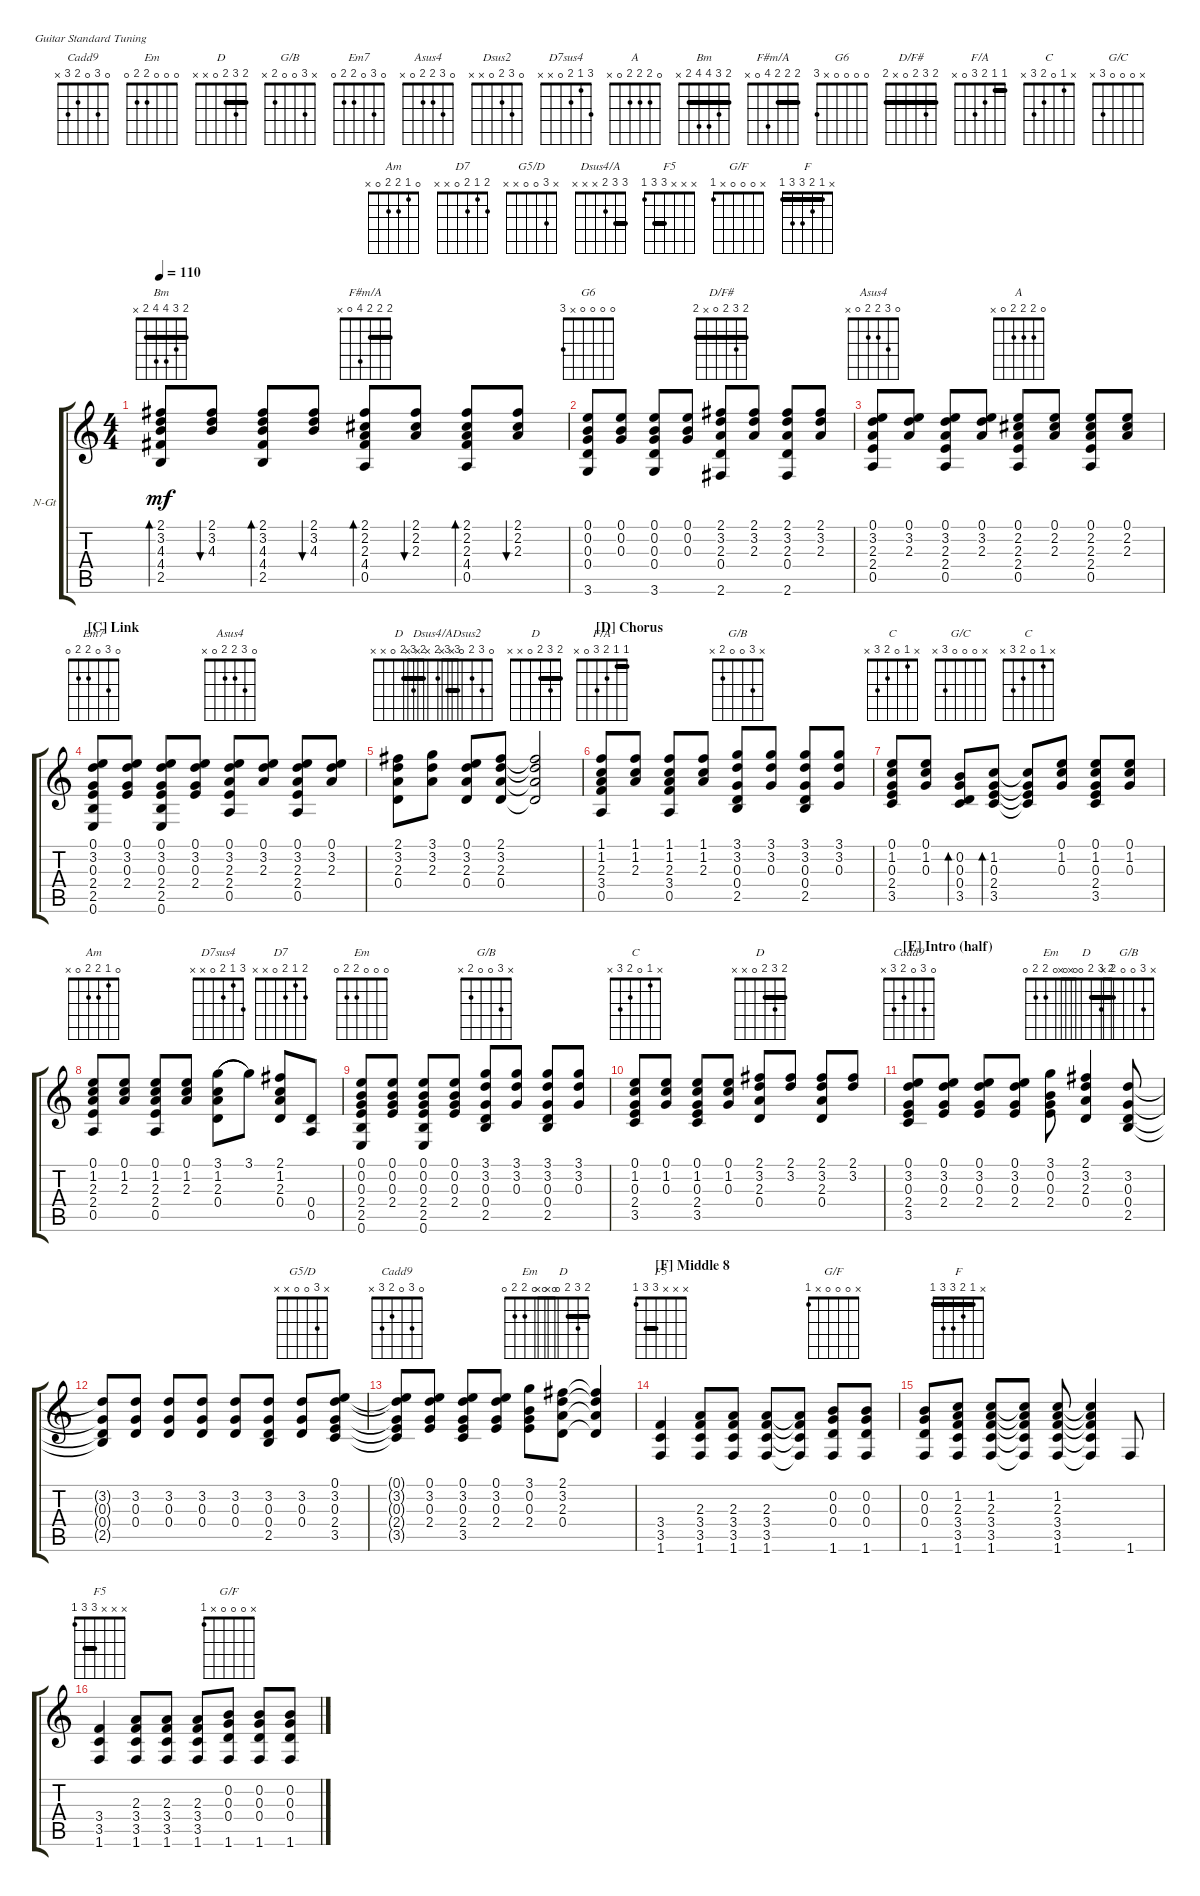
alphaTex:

\defaultSystemsLayout 4
\bracketExtendMode groupsimilarinstruments
\firstSystemTrackNameOrientation horizontal
\otherSystemsTrackNameOrientation horizontal
\chordDiagramsInScore
\track ("Guitar" "N-Gt") {instrument acousticguitarnylon}
\staff {score tabs}
\tuning (E4 B3 G3 D3 A2 E2)
\chord ("Cadd9" 0 3 0 2 3 x)
\chord ("Em" 3 0 0 2 x x)
\chord ("D" 2 3 2 0 x x) {barre 2}
\chord ("G/B" 3 3 0 0 2 x) {barre 3}
\chord ("Em7" 0 3 0 2 2 0)
\chord ("Asus4" 0 3 2 2 0 x)
\chord ("Dsus2" 0 3 2 0 x x)
\chord ("D7sus4" 3 1 2 0 x x)
\chord ("A" 0 2 2 2 0 x)
\chord ("Bm" 2 3 4 4 2 x) {barre 2}
\chord ("F#m/A" 2 2 2 4 0 x) {barre (2 2)}
\chord ("G6" 0 0 0 0 x 3)
\chord ("D/F#" 2 3 2 0 x 2) {barre 2}
\chord ("F/A" 1 1 2 3 0 x) {barre 1}
\chord ("C" 0 1 0 2 3 x)
\chord ("G/C" x 0 0 0 3 x)
\chord ("Am" 0 1 2 2 0 x)
\chord ("D7" 2 1 2 0 x x)
\chord ("Em" 0 0 0 2 2 0)
\chord ("G/B" x 3 0 0 2 x)
\chord ("G5/D" x 3 0 0 x x)
\chord ("Dsus4/A" 3 3 2 x x x) {barre 3}
\chord ("C" x 1 0 2 3 x)
\chord ("F5" x x x 3 3 1) {barre 3}
\chord ("G/F" x 0 0 0 x 1)
\chord ("F" x 1 2 3 3 1) {barre 1}
\ts (4 4)
\tempo 110
\clef g2
\ks c
(2.1 3.2 4.3 4.4 2.5).8{bd 58 ch "Bm" dy mf} (2.1 3.2 4.3).8{bu 58} (2.1 3.2 4.3 4.4 2.5).8{bd 58} (2.1 3.2 4.3).8{bu 58} (2.1 2.2 2.3 4.4 0.5).8{bd 58 ch "F#m/A"} (2.1 2.2 2.3).8{bu 58} (2.1 2.2 2.3 4.4 0.5).8{bd 58} (2.1 2.2 2.3).8{bu 58} |
(0.1 0.2 0.3 0.4 3.6).8{ch "G6"} (0.1 0.2 0.3).8 (0.1 0.2 0.3 0.4 3.6).8 (0.1 0.2 0.3).8 (2.1 3.2 2.3 0.4 2.6).8{ch "D/F#"} (2.1 3.2 2.3).8 (2.1 3.2 2.3 0.4 2.6).8 (2.1 3.2 2.3).8 |
(0.5 2.4 2.3 3.2 0.1).8{ch "Asus4"} (2.3 3.2 0.1).8 (0.5 2.4 2.3 3.2 0.1).8 (2.3 3.2 0.1).8 (0.5 2.4 2.3 2.2 0.1).8{ch "A"} (2.3 2.2 0.1).8 (0.5 2.4 2.3 2.2 0.1).8 (2.3 2.2 0.1).8 |
\section ("C" "Link")
(0.6 2.5 2.4 0.3 3.2 0.1).8{ch "Em7"} (2.4 0.3 3.2 0.1).8 (0.6 2.5 2.4 0.3 3.2 0.1).8 (2.4 0.3 3.2 0.1).8 (0.5 2.4 2.3 3.2 0.1).8{ch "Asus4"} (2.3 3.2 0.1).8 (0.5 2.4 2.3 3.2 0.1).8 (3.2 0.1 2.3).8 |
(0.4 2.3 3.2 2.1).8{ch "D"} (3.1 3.2 2.3).8{ch "Dsus4/A"} (0.4 2.3 3.2 0.1).8{ch "Dsus2"} (0.4 2.3 3.2 2.1).8 (0.4{t} 2.3{t} 3.2{t} 2.1{t}).2{ch "D"} |
\section ("D" "Chorus")
(1.1 1.2 2.3 3.4 0.5).8{ch "F/A"} (1.1 1.2 2.3).8 (1.1 1.2 2.3 3.4 0.5).8 (1.1 1.2 2.3).8 (3.1 3.2 0.3 0.4 2.5).8{ch "G/B"} (3.1 3.2 0.3).8 (3.1 3.2 0.3 0.4 2.5).8 (3.1 3.2 0.3).8 |
(0.1 1.2 0.3 2.4 3.5).8{ch "C"} (0.1 1.2 0.3).8 (0.2 0.3 0.4 3.5).8{bd 58 ch "G/C"} (1.2 0.3 2.4 3.5).8{bd 58} (1.2{t} 0.3{t} 2.4{t} 3.5{t}).8{ch "C"} (0.3 1.2 0.1).8 (3.5 2.4 0.3 1.2 0.1).8 (0.3 1.2 0.1).8 |
(0.1 1.2 2.3 2.4 0.5).8{ch "Am"} (0.1 1.2 2.3).8 (0.1 1.2 2.3 2.4 0.5).8 (0.1 1.2 2.3).8 (3.1 1.2 2.3 0.4).8{ch "D7sus4" legatoorigin} 3.1.8 (2.1 1.2 2.3 0.4).8{ch "D7"} (0.4 0.5).8 |
(0.1 0.2 0.3 2.4 2.5 0.6).8{ch "Em"} (0.1 0.2 0.3 2.4).8 (0.1 0.2 0.3 2.4 2.5 0.6).8 (0.1 0.2 0.3 2.4).8 (2.5 0.4 0.3 3.2 3.1).8{ch "G/B"} (0.3 3.2 3.1).8 (2.5 0.4 0.3 3.2 3.1).8 (0.3 3.2 3.1).8 |
(3.5 2.4 0.3 1.2 0.1).8{ch "C"} (0.3 1.2 0.1).8 (3.5 2.4 0.3 1.2 0.1).8 (0.3 1.2 0.1).8 (0.4 2.3 3.2 2.1).8{ch "D"} (3.2 2.1).8 (0.4 2.3 3.2 2.1).8 (3.2 2.1).8 |
\section ("E" "Intro (half)")
(0.1 3.2 0.3 2.4 3.5).8{ch "Cadd9"} (0.1 3.2 0.3 2.4).8 (0.1 3.2 0.3 2.4).8 (0.1 3.2 0.3 2.4).8 (3.1 0.2 0.3 2.4).8{ch "Em"} (0.4 2.3 3.2 2.1).4{ch "D"} (3.2 0.3 0.4 2.5).8{ch "G/B"} |
(3.2{t} 0.3{t} 0.4{t} 2.5{t}).8 (3.2 0.3 0.4).8 (3.2 0.3 0.4).8 (3.2 0.3 0.4).8 (3.2 0.3 0.4).8 (3.2 0.3 0.4 2.5).8 (3.2 0.3 0.4).8{ch "G5/D"} (0.1 3.2 0.3 2.4 3.5).8 |
(0.1{t} 3.2{t} 0.3{t} 2.4{t} 3.5{t}).8{ch "Cadd9"} (0.1 3.2 0.3 2.4).8 (0.1 3.2 0.3 2.4 3.5).8 (0.1 3.2 0.3 2.4).8 (3.1 0.2 0.3 2.4).8{ch "Em"} (0.4 2.3 3.2 2.1).8{ch "D"} (0.4{t} 2.3{t} 3.2{t} 2.1{t}).4 |
\section ("F" "Middle 8")
(3.4 3.5 1.6).4{ch "F5"} (2.3 3.4 3.5 1.6).8 (2.3 3.4 1.6 3.5).8 (2.3 3.4 1.6 3.5).8 (2.3{t} 3.4{t} 1.6{t} 3.5{t}).8 (0.2 0.3 0.4 1.6).8{ch "G/F"} (0.2 0.3 0.4 1.6).8 |
(0.2 0.3 0.4 1.6).8 (1.2 2.3 3.4 3.5 1.6).8{ch "F"} (1.2 2.3 3.4 3.5 1.6).8 (1.2{t} 2.3{t} 3.4{t} 3.5{t} 1.6{t}).8 (1.2 2.3 3.4 3.5 1.6).8 (1.2{t} 2.3{t} 3.4{t} 3.5{t} 1.6{t}).4 1.6.8 |
(3.4 3.5 1.6).4{ch "F5"} (2.3 3.4 3.5 1.6).8 (2.3 3.4 1.6 3.5).8 (2.3 3.4 1.6 3.5).8 (0.2 0.3 0.4 1.6).8{ch "G/F"} (0.2 0.3 0.4 1.6).8 (0.2 0.3 0.4 1.6).8
